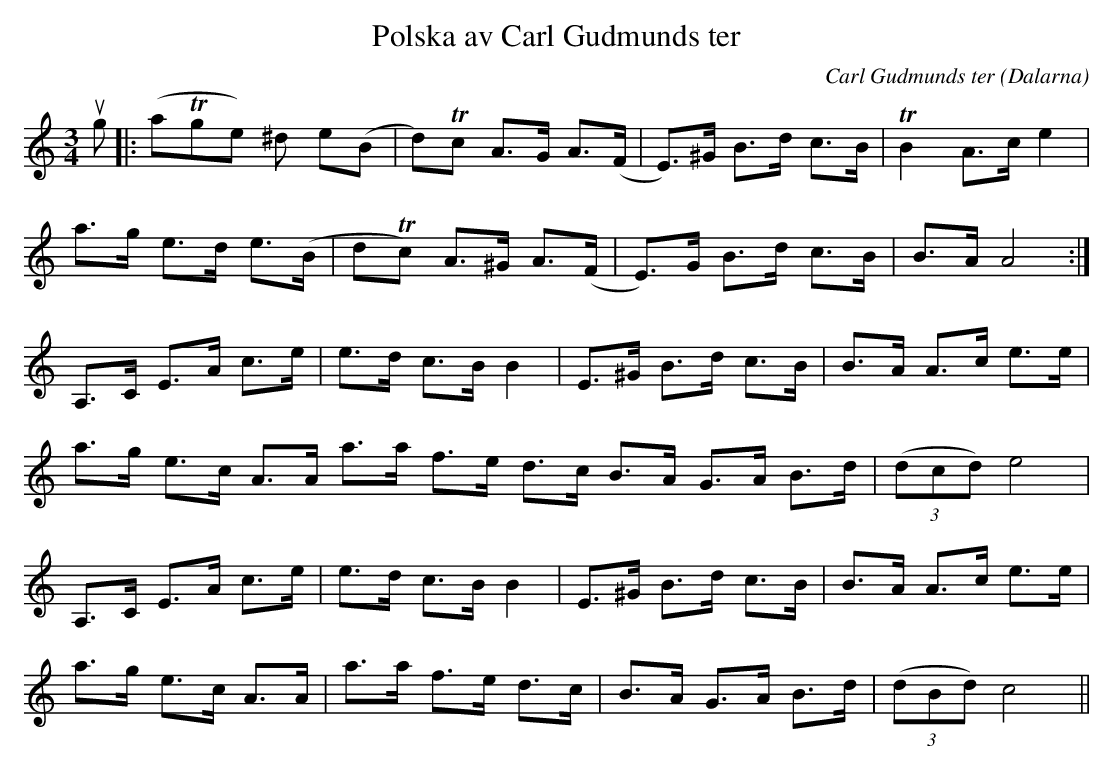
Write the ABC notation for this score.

X:1
T:Polska av Carl Gudmunds ter
C:Carl Gudmunds ter
O:Dalarna
M:3/4
L:1/8
K:Am
ug|:(aTge) ^d e(B|d)Tc A>G A>(F|E)>^G B>d c>B|TB2 A>c e2|
a>g e>d e>(B|dTc) A>^G A>(F|E)>G B>d c>B|B>A A4:|
A,>C E>A c>e|e>d c>B B2|E>^G B>d c>B|B>A A>c e>e|
a>g e>c A>A a>a f>e d>c B>A G>A B>d|(3 (dcd) e4|
A,>C E>A c>e|e>d c>B B2|E>^G B>d c>B|B>A A>c e>e|
a>g e>c A>A|a>a f>e d>c|B>A G>A B>d|(3 (dBd) c4||
